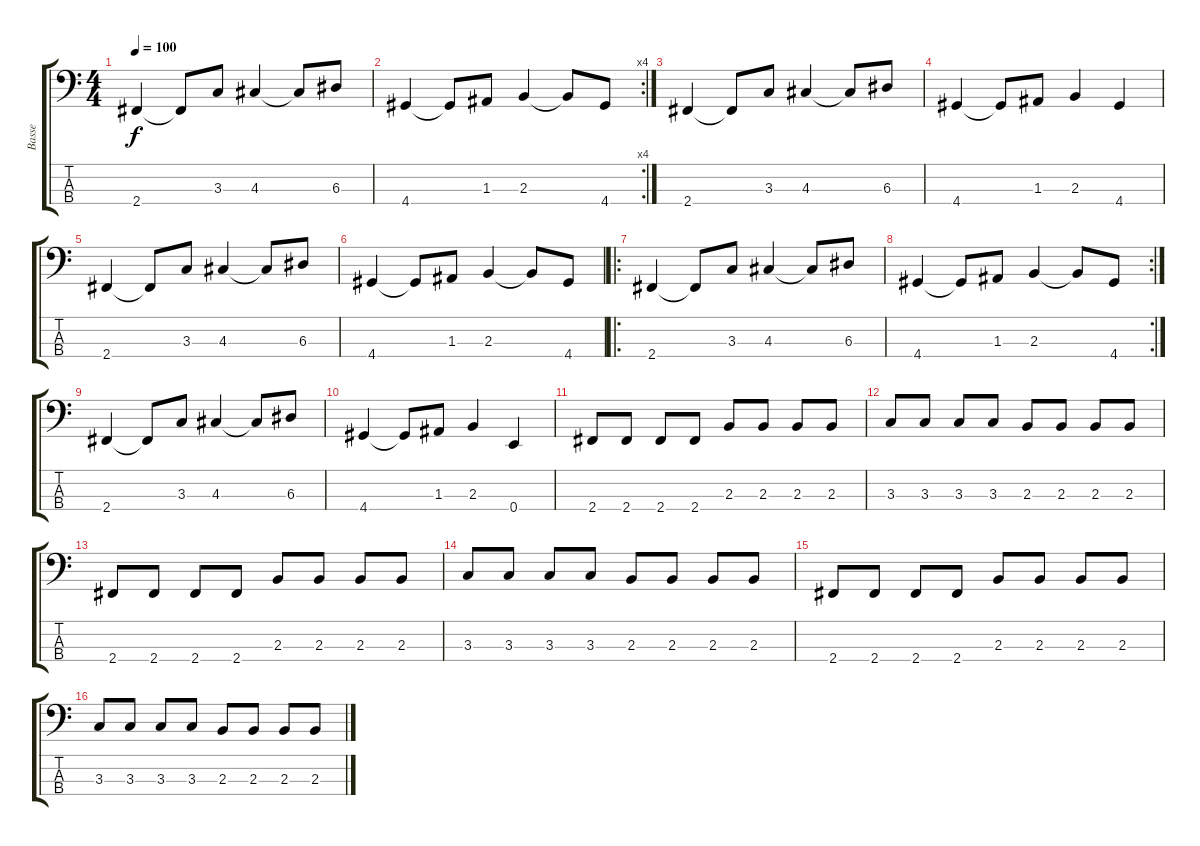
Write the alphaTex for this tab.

\track ("Basse" "Basse") {instrument electricbasspick}
\staff {score tabs}
\tuning (G2 D2 A1 E1) {hide}
\ts (4 4)
\tempo 100
\clef f4
\ks c
2.4.4{dy f instrument electricbasspick} 2.4{t}.8 3.3.8 4.3.4 4.3{t}.8 6.3.8 |
\rc 4
4.4.4 4.4{t}.8 1.3.8 2.3.4 2.3{t}.8 4.4.8 |
2.4.4 2.4{t}.8 3.3.8 4.3.4 4.3{t}.8 6.3.8 |
4.4.4 4.4{t}.8 1.3.8 2.3.4 4.4.4 |
2.4.4 2.4{t}.8 3.3.8 4.3.4 4.3{t}.8 6.3.8 |
4.4.4 4.4{t}.8 1.3.8 2.3.4 2.3{t}.8 4.4.8 |
\ro
2.4.4 2.4{t}.8 3.3.8 4.3.4 4.3{t}.8 6.3.8 |
\rc 2
4.4.4 4.4{t}.8 1.3.8 2.3.4 2.3{t}.8 4.4.8 |
2.4.4 2.4{t}.8 3.3.8 4.3.4 4.3{t}.8 6.3.8 |
4.4.4 4.4{t}.8 1.3.8 2.3.4 0.4.4 |
2.4.8 2.4.8 2.4.8 2.4.8 2.3.8 2.3.8 2.3.8 2.3.8 |
3.3.8 3.3.8 3.3.8 3.3.8 2.3.8 2.3.8 2.3.8 2.3.8 |
2.4.8 2.4.8 2.4.8 2.4.8 2.3.8 2.3.8 2.3.8 2.3.8 |
3.3.8 3.3.8 3.3.8 3.3.8 2.3.8 2.3.8 2.3.8 2.3.8 |
2.4.8 2.4.8 2.4.8 2.4.8 2.3.8 2.3.8 2.3.8 2.3.8 |
3.3.8 3.3.8 3.3.8 3.3.8 2.3.8 2.3.8 2.3.8 2.3.8
